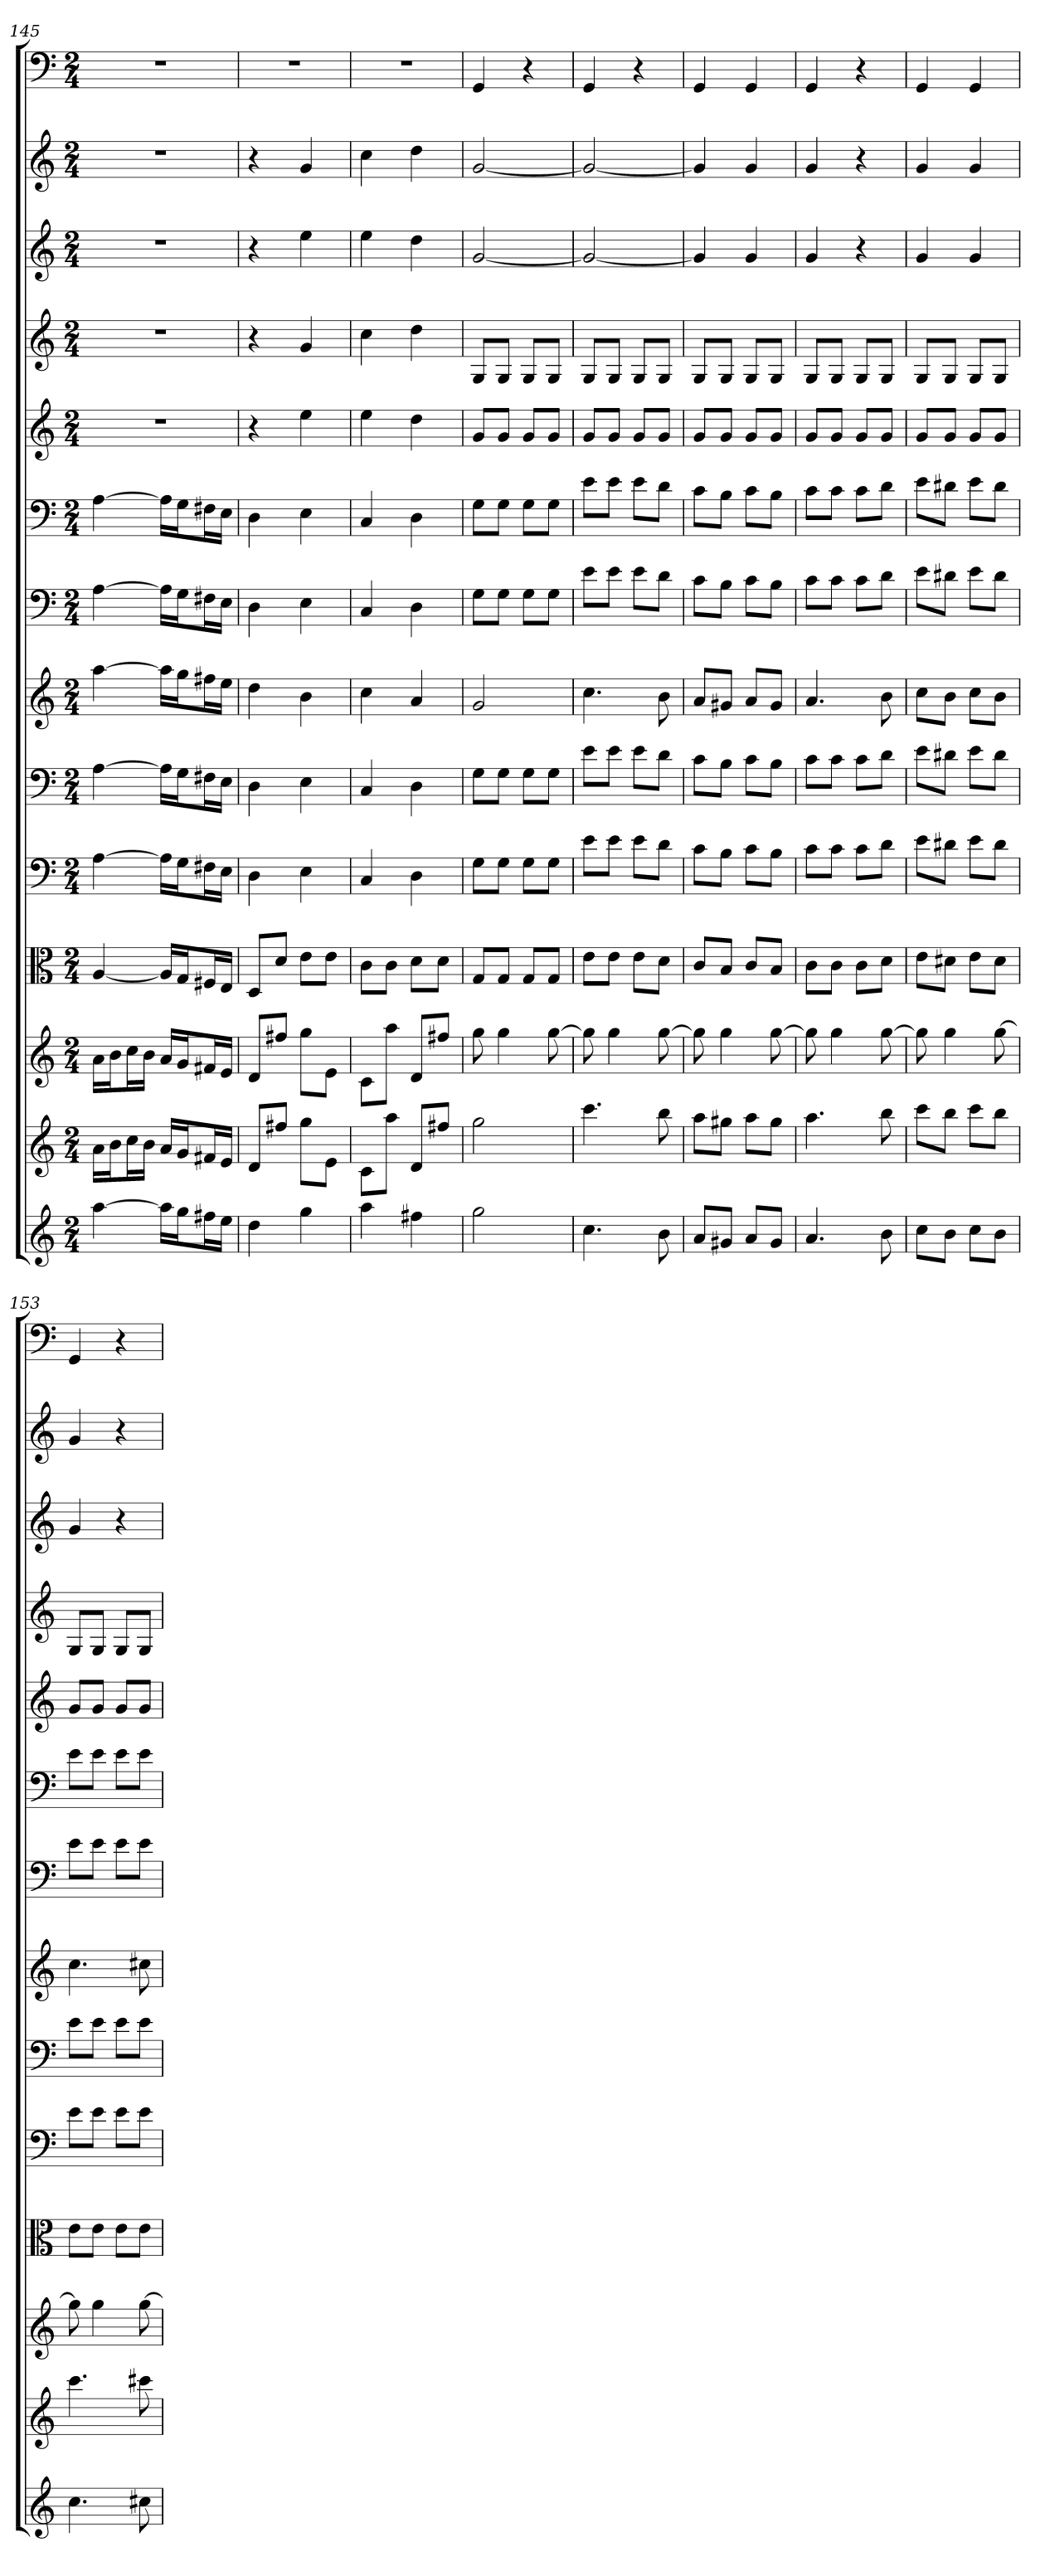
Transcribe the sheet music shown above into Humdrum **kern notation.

**kern	**kern	**kern	**kern	**kern	**kern	**kern	**kern	**kern	**kern	**kern	**kern	**kern	**kern
*part14	*part13	*part12	*part11	*part10	*part9	*part8	*part7	*part6	*part5	*part4	*part3	*part2	*part1
*staff14	*staff13	*staff12	*staff11	*staff10	*staff9	*staff8	*staff7	*staff6	*staff5	*staff4	*staff3	*staff2	*staff1
*	*	*	*clefC3	*clefF4	*clefF4	*	*clefF4	*clefF4	*	*	*	*	*clefF4
*k[]	*k[]	*k[]	*k[]	*k[]	*k[]	*k[]	*k[]	*k[]	*k[]	*k[]	*k[]	*k[]	*k[]
*C:	*C:	*C:	*C:	*C:	*C:	*C:	*C:	*C:	*C:	*C:	*C:	*C:	*C:
*M2/4	*M2/4	*M2/4	*M2/4	*M2/4	*M2/4	*M2/4	*M2/4	*M2/4	*M2/4	*M2/4	*M2/4	*M2/4	*M2/4
=145	=145	=145	=145	=145	=145	=145	=145	=145	=145	=145	=145	=145	=145
[4aa	16aLL	16aLL	[4A	[4A	[4A	[4aa	[4A	[4A	2r	2r	2r	2r	2r
.	16bJ	16bJ	.	.	.	.	.	.	.	.	.	.	.
.	16ccL	16ccL	.	.	.	.	.	.	.	.	.	.	.
.	16bJJ	16bJJ	.	.	.	.	.	.	.	.	.	.	.
16aaLL]	16aLL	16aLL	16A/LL]	16A\LL]	16A\LL]	16aaLL]	16A\LL]	16A\LL]	.	.	.	.	.
16ggJ	16gJ	16gJ	16G/J	16G\J	16G\J	16ggJ	16G\J	16G\J	.	.	.	.	.
16ff#XL	16f#XL	16f#XL	16F#X/L	16F#X\L	16F#X\L	16ff#XL	16F#X\L	16F#X\L	.	.	.	.	.
16eeJJ	16eJJ	16eJJ	16E/JJ	16E\JJ	16E\JJ	16eeJJ	16E\JJ	16E\JJ	.	.	.	.	.
=146	=146	=146	=146	=146	=146	=146	=146	=146	=146	=146	=146	=146	=146
4dd	8dL	8dL	8D/L	4D	4D	4dd	4D	4D	4r	4r	4r	4r	2r
.	8ff#XJ	8ff#XJ	8d/J	.	.	.	.	.	.	.	.	.	.
4gg	8ggL	8ggL	8e\L	4E	4E	4b	4E	4E	4ee	4g	4ee	4g	.
.	8eJ	8eJ	8e\J	.	.	.	.	.	.	.	.	.	.
=147	=147	=147	=147	=147	=147	=147	=147	=147	=147	=147	=147	=147	=147
4aa	8cL	8cL	8c\L	4C	4C	4cc	4C	4C	4ee	4cc	4ee	4cc	2r
.	8aaJ	8aaJ	8c\J	.	.	.	.	.	.	.	.	.	.
4ff#X	8dL	8dL	8d\L	4D	4D	4a	4D	4D	4dd	4dd	4dd	4dd	.
.	8ff#XJ	8ff#XJ	8d\J	.	.	.	.	.	.	.	.	.	.
=148	=148	=148	=148	=148	=148	=148	=148	=148	=148	=148	=148	=148	=148
2gg	2gg	8gg	8G/L	8G\L	8G\L	2g	8G\L	8G\L	8gL	8GL	[2g	[2g	4GG
.	.	4gg	8G/J	8G\J	8G\J	.	8G\J	8G\J	8gJ	8GJ	.	.	.
.	.	.	8G/L	8G\L	8G\L	.	8G\L	8G\L	8gL	8GL	.	.	4r
.	.	[8gg	8G/J	8G\J	8G\J	.	8G\J	8G\J	8gJ	8GJ	.	.	.
=149	=149	=149	=149	=149	=149	=149	=149	=149	=149	=149	=149	=149	=149
4.cc	4.ccc	8gg]	8e\L	8e\L	8e\L	4.cc	8e\L	8e\L	8gL	8GL	2g_	2g_	4GG
.	.	4gg	8e\J	8e\J	8e\J	.	8e\J	8e\J	8gJ	8GJ	.	.	.
.	.	.	8e\L	8e\L	8e\L	.	8e\L	8e\L	8gL	8GL	.	.	4r
8b	8bb	[8gg	8d\J	8d\J	8d\J	8b	8d\J	8d\J	8gJ	8GJ	.	.	.
=150	=150	=150	=150	=150	=150	=150	=150	=150	=150	=150	=150	=150	=150
8aL	8aaL	8gg]	8c/L	8c\L	8c\L	8aL	8c\L	8c\L	8gL	8GL	4g]	4g]	4GG
8g#XJ	8gg#XJ	4gg	8B/J	8B\J	8B\J	8g#XJ	8B\J	8B\J	8gJ	8GJ	.	.	.
8aL	8aaL	.	8c/L	8c\L	8c\L	8aL	8c\L	8c\L	8gL	8GL	4g	4g	4GG
8g#J	8gg#J	[8gg	8B/J	8B\J	8B\J	8g#J	8B\J	8B\J	8gJ	8GJ	.	.	.
=151	=151	=151	=151	=151	=151	=151	=151	=151	=151	=151	=151	=151	=151
4.a	4.aa	8gg]	8c\L	8c\L	8c\L	4.a	8c\L	8c\L	8gL	8GL	4g	4g	4GG
.	.	4gg	8c\J	8c\J	8c\J	.	8c\J	8c\J	8gJ	8GJ	.	.	.
.	.	.	8c\L	8c\L	8c\L	.	8c\L	8c\L	8gL	8GL	4r	4r	4r
8b	8bb	[8gg	8d\J	8d\J	8d\J	8b	8d\J	8d\J	8gJ	8GJ	.	.	.
=152	=152	=152	=152	=152	=152	=152	=152	=152	=152	=152	=152	=152	=152
8ccL	8cccL	8gg]	8e\L	8e\L	8e\L	8ccL	8e\L	8e\L	8gL	8GL	4g	4g	4GG
8bJ	8bbJ	4gg	8d#X\J	8d#X\J	8d#X\J	8bJ	8d#X\J	8d#X\J	8gJ	8GJ	.	.	.
8ccL	8cccL	.	8e\L	8e\L	8e\L	8ccL	8e\L	8e\L	8gL	8GL	4g	4g	4GG
8bJ	8bbJ	[8gg	8d#\J	8d#\J	8d#\J	8bJ	8d#\J	8d#\J	8gJ	8GJ	.	.	.
=153	=153	=153	=153	=153	=153	=153	=153	=153	=153	=153	=153	=153	=153
4.cc	4.ccc	8gg]	8e\L	8e\L	8e\L	4.cc	8e\L	8e\L	8gL	8GL	4g	4g	4GG
.	.	4gg	8e\J	8e\J	8e\J	.	8e\J	8e\J	8gJ	8GJ	.	.	.
.	.	.	8e\L	8e\L	8e\L	.	8e\L	8e\L	8gL	8GL	4r	4r	4r
8cc#X	8ccc#X	[8gg	8e\J	8e\J	8e\J	8cc#X	8e\J	8e\J	8gJ	8GJ	.	.	.
=	=	=	=	=	=	=	=	=	=	=	=	=	=
*-	*-	*-	*-	*-	*-	*-	*-	*-	*-	*-	*-	*-	*-
